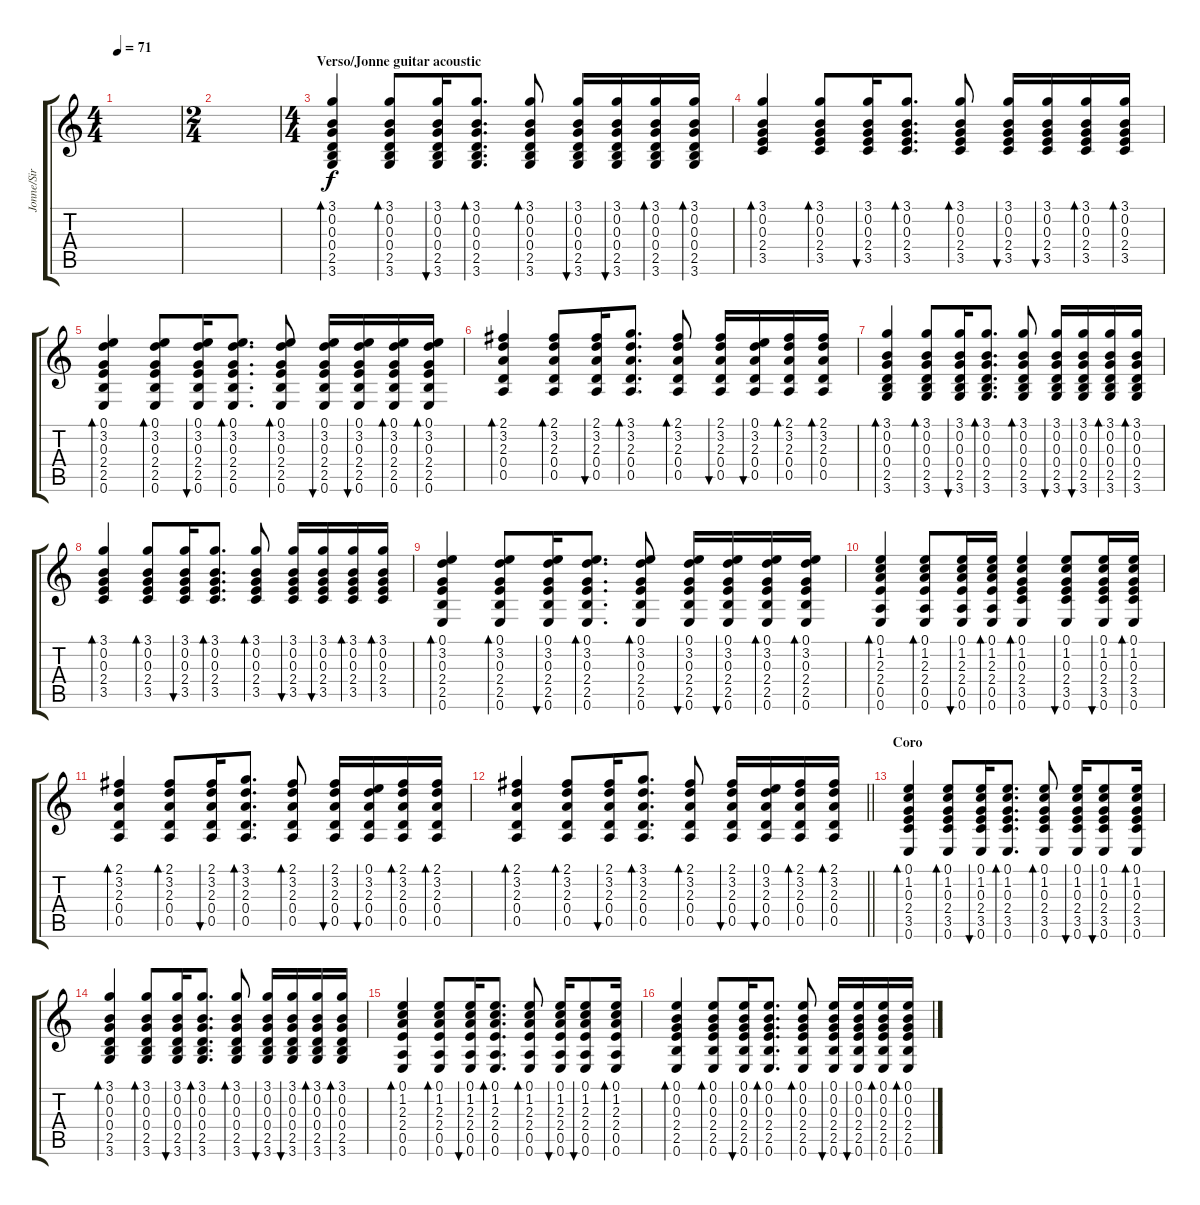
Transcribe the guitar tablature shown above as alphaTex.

\track ("Jonne/Sir Chirstus " "Jonne/Sir ") {instrument acousticguitarsteel}
\staff {score tabs}
\tuning (E4 B3 G3 D3 A2 E2) {hide}
\ts (4 4)
\tempo 71
\clef g2
\ks c
|
\ts (2 4)
|
\ts (4 4)
\section ("" "Verso/Jonne guitar acoustic")
(3.1 0.2 0.3 0.4 2.5 3.6).4{bd 60} (3.1 0.2 0.3 0.4 2.5 3.6).8{bd 30} (3.1 0.2 0.3 0.4 2.5 3.6).16{bu 60} (3.1 0.2 0.3 0.4 2.5 3.6).8{d bd 30} (3.1 0.2 0.3 0.4 2.5 3.6).8{bd 30} (3.1 0.2 0.3 0.4 2.5 3.6).16{bu 30} (3.1 0.2 0.3 0.4 2.5 3.6).16{bu 30} (3.1 0.2 0.3 0.4 2.5 3.6).16{bd 30} (3.1 0.2 0.3 0.4 2.5 3.6).16{bd 30} |
(3.1 0.2 0.3 2.4 3.5).4{bd 30} (3.1 0.2 0.3 2.4 3.5).8{bd 30} (3.1 0.2 0.3 2.4 3.5).16{bu 60} (3.1 0.2 0.3 2.4 3.5).8{d bd 30} (3.1 0.2 0.3 2.4 3.5).8{bd 30} (3.1 0.2 0.3 2.4 3.5).16{bu 30} (3.1 0.2 0.3 2.4 3.5).16{bu 30} (3.1 0.2 0.3 2.4 3.5).16{bd 30} (3.1 0.2 0.3 2.4 3.5).16{bd 30} |
(0.1 3.2 0.3 2.4 2.5 0.6).4{bd 30} (0.1 3.2 0.3 2.4 2.5 0.6).8{bd 30} (0.1 3.2 0.3 2.4 2.5 0.6).16{bu 60} (0.1 3.2 0.3 2.4 2.5 0.6).8{d bd 30} (0.1 3.2 0.3 2.4 2.5 0.6).8{bd 30} (0.1 3.2 0.3 2.4 2.5 0.6).16{bu 30} (0.1 3.2 0.3 2.4 2.5 0.6).16{bu 30} (0.1 3.2 0.3 2.4 2.5 0.6).16{bd 30} (0.1 3.2 0.3 2.4 2.5 0.6).16{bd 30} |
(2.1 3.2 2.3 0.4 0.5).4{bd 30} (2.1 3.2 2.3 0.4 0.5).8{bd 30} (2.1 3.2 2.3 0.4 0.5).16{bu 60} (3.1 3.2 2.3 0.4 0.5).8{d bd 30} (2.1 3.2 2.3 0.4 0.5).8{bd 30} (2.1 3.2 2.3 0.4 0.5).16{bu 30} (0.1 3.2 2.3 0.4 0.5).16{bu 30} (2.1 3.2 2.3 0.4 0.5).16{bd 30} (2.1 3.2 2.3 0.4 0.5).16{bd 30} |
(3.1 0.2 0.3 0.4 2.5 3.6).4{bd 60} (3.1 0.2 0.3 0.4 2.5 3.6).8{bd 30} (3.1 0.2 0.3 0.4 2.5 3.6).16{bu 60} (3.1 0.2 0.3 0.4 2.5 3.6).8{d bd 30} (3.1 0.2 0.3 0.4 2.5 3.6).8{bd 30} (3.1 0.2 0.3 0.4 2.5 3.6).16{bu 30} (3.1 0.2 0.3 0.4 2.5 3.6).16{bu 30} (3.1 0.2 0.3 0.4 2.5 3.6).16{bd 30} (3.1 0.2 0.3 0.4 2.5 3.6).16{bd 30} |
(3.1 0.2 0.3 2.4 3.5).4{bd 30} (3.1 0.2 0.3 2.4 3.5).8{bd 30} (3.1 0.2 0.3 2.4 3.5).16{bu 60} (3.1 0.2 0.3 2.4 3.5).8{d bd 30} (3.1 0.2 0.3 2.4 3.5).8{bd 30} (3.1 0.2 0.3 2.4 3.5).16{bu 30} (3.1 0.2 0.3 2.4 3.5).16{bu 30} (3.1 0.2 0.3 2.4 3.5).16{bd 30} (3.1 0.2 0.3 2.4 3.5).16{bd 30} |
(0.1 3.2 0.3 2.4 2.5 0.6).4{bd 30} (0.1 3.2 0.3 2.4 2.5 0.6).8{bd 30} (0.1 3.2 0.3 2.4 2.5 0.6).16{bu 60} (0.1 3.2 0.3 2.4 2.5 0.6).8{d bd 30} (0.1 3.2 0.3 2.4 2.5 0.6).8{bd 30} (0.1 3.2 0.3 2.4 2.5 0.6).16{bu 30} (0.1 3.2 0.3 2.4 2.5 0.6).16{bu 30} (0.1 3.2 0.3 2.4 2.5 0.6).16{bd 30} (0.1 3.2 0.3 2.4 2.5 0.6).16{bd 30} |
(0.1 1.2 2.3 2.4 0.5 0.6).4{bd 30} (0.1 1.2 2.3 2.4 0.5 0.6).8{bd 30} (0.1 1.2 2.3 2.4 0.5 0.6).16{bu 60} (0.1 1.2 2.3 2.4 0.5 0.6).16{bd 30} (0.1 1.2 0.3 2.4 3.5 0.6).4{bd 30} (0.1 1.2 0.3 2.4 3.5 0.6).8{bu 30} (0.1 1.2 0.3 2.4 3.5 0.6).16{bu 30} (0.1 1.2 0.3 2.4 3.5 0.6).16{bd 30} |
(2.1 3.2 2.3 0.4 0.5).4{bd 30} (2.1 3.2 2.3 0.4 0.5).8{bd 30} (2.1 3.2 2.3 0.4 0.5).16{bu 60} (3.1 3.2 2.3 0.4 0.5).8{d bd 30} (2.1 3.2 2.3 0.4 0.5).8{bd 30} (2.1 3.2 2.3 0.4 0.5).16{bu 30} (0.1 3.2 2.3 0.4 0.5).16{bu 30} (2.1 3.2 2.3 0.4 0.5).16{bd 30} (2.1 3.2 2.3 0.4 0.5).16{bd 30} |
\barLineRight lightlight
(2.1 3.2 2.3 0.4 0.5).4{bd 30} (2.1 3.2 2.3 0.4 0.5).8{bd 30} (2.1 3.2 2.3 0.4 0.5).16{bu 60} (3.1 3.2 2.3 0.4 0.5).8{d bd 30} (2.1 3.2 2.3 0.4 0.5).8{bd 30} (2.1 3.2 2.3 0.4 0.5).16{bu 30} (0.1 3.2 2.3 0.4 0.5).16{bu 30} (2.1 3.2 2.3 0.4 0.5).16{bd 30} (2.1 3.2 2.3 0.4 0.5).16{bd 30} |
\section ("" "Coro")
(0.1 1.2 0.3 2.4 3.5 0.6).4{bd 30} (0.1 1.2 0.3 2.4 3.5 0.6).8{bd 30} (0.1 1.2 0.3 2.4 3.5 0.6).16{bu 60} (0.1 1.2 0.3 2.4 3.5 0.6).8{d bd 30} (0.1 1.2 0.3 2.4 3.5 0.6).8{bd 30} (0.1 1.2 0.3 2.4 3.5 0.6).16{bu 30} (0.1 1.2 0.3 2.4 3.5 0.6).8{bu 30} (0.1 1.2 0.3 2.4 3.5 0.6).16{bd 30} |
(3.1 0.2 0.3 0.4 2.5 3.6).4{bd 60} (3.1 0.2 0.3 0.4 2.5 3.6).8{bd 30} (3.1 0.2 0.3 0.4 2.5 3.6).16{bu 60} (3.1 0.2 0.3 0.4 2.5 3.6).8{d bd 30} (3.1 0.2 0.3 0.4 2.5 3.6).8{bd 30} (3.1 0.2 0.3 0.4 2.5 3.6).16{bu 30} (3.1 0.2 0.3 0.4 2.5 3.6).16{bu 30} (3.1 0.2 0.3 0.4 2.5 3.6).16{bd 30} (3.1 0.2 0.3 0.4 2.5 3.6).16{bd 30} |
(0.1 1.2 2.3 2.4 0.5 0.6).4{bd 30} (0.1 1.2 2.3 2.4 0.5 0.6).8{bd 30} (0.1 1.2 2.3 2.4 0.5 0.6).16{bu 60} (0.1 1.2 2.3 2.4 0.5 0.6).8{d bd 30} (0.1 1.2 2.3 2.4 0.5 0.6).8{bd 30} (0.1 1.2 2.3 2.4 0.5 0.6).16{bu 30} (0.1 1.2 2.3 2.4 0.5 0.6).8{bu 30} (0.1 1.2 2.3 2.4 0.5 0.6).16{bd 30} |
(0.1 0.2 0.3 2.4 2.5 0.6).4{bd 30} (0.1 0.2 0.3 2.4 2.5 0.6).8{bd 30} (0.1 0.2 0.3 2.4 2.5 0.6).16{bu 60} (0.1 0.2 0.3 2.4 2.5 0.6).8{d bd 30} (0.1 0.2 0.3 2.4 2.5 0.6).8{bd 30} (0.1 0.2 0.3 2.4 2.5 0.6).16{bu 30} (0.1 0.2 0.3 2.4 2.5 0.6).16{bu 30} (0.1 0.2 0.3 2.4 2.5 0.6).16{bd 30} (0.1 0.2 0.3 2.4 2.5 0.6).16{bd 30}
